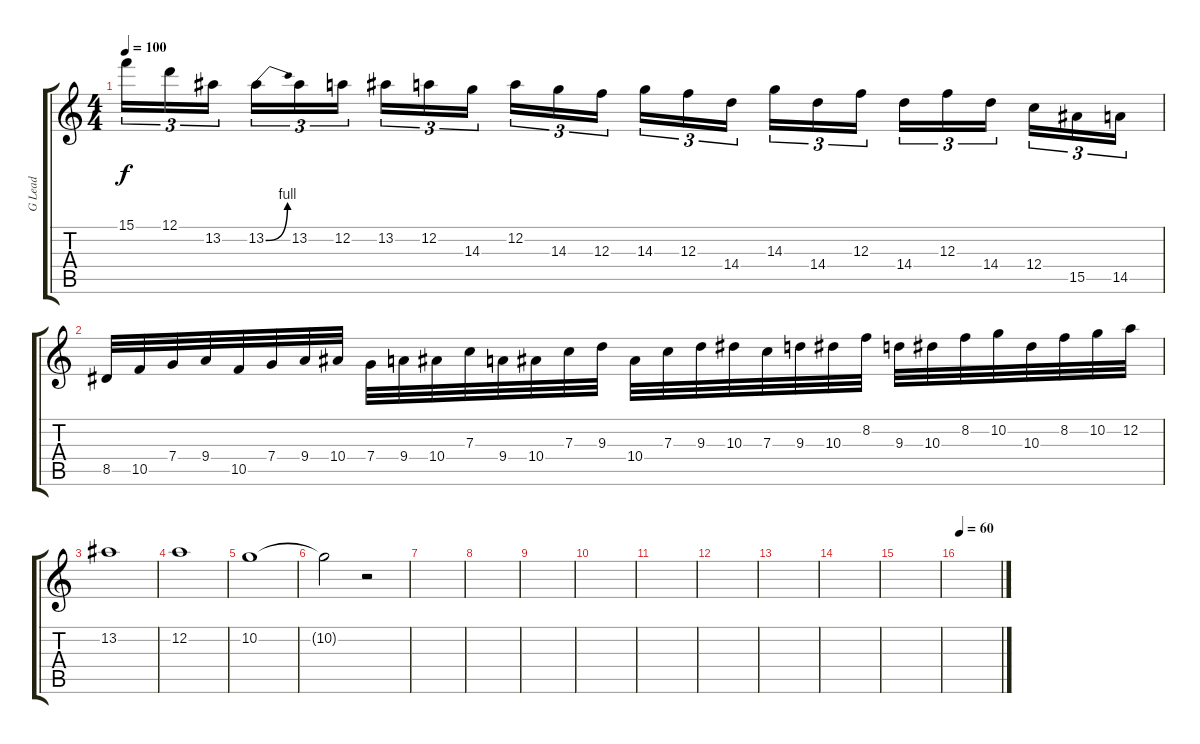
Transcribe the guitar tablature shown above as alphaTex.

\track ("G Lead" "G Lead") {instrument distortionguitar}
\staff {score tabs}
\tuning (D4 A3 F3 C3 G2 C2) {hide}
\ts (4 4)
\tempo 100
\clef g2
\ks c
15.1.16{tu (3 2) dy f} 12.1.16{tu (3 2)} 13.2.16{tu (3 2) beam splitsecondary} 13.2{be (bend 0 0 60 4)}.16{tu (3 2)} 13.2.16{tu (3 2)} 12.2.16{tu (3 2)} 13.2.16{tu (3 2)} 12.2.16{tu (3 2)} 14.3.16{tu (3 2) beam splitsecondary} 12.2.16{tu (3 2)} 14.3.16{tu (3 2)} 12.3.16{tu (3 2)} 14.3.16{tu (3 2)} 12.3.16{tu (3 2)} 14.4.16{tu (3 2) beam splitsecondary} 14.3.16{tu (3 2)} 14.4.16{tu (3 2)} 12.3.16{tu (3 2)} 14.4.16{tu (3 2)} 12.3.16{tu (3 2)} 14.4.16{tu (3 2) beam splitsecondary} 12.4.16{tu (3 2)} 15.5.16{tu (3 2)} 14.5.16{tu (3 2)} |
8.5.32 10.5.32 7.4.32 9.4.32 10.5.32 7.4.32 9.4.32 10.4.32 7.4.32 9.4.32 10.4.32 7.3.32 9.4.32 10.4.32 7.3.32 9.3.32 10.4.32 7.3.32 9.3.32 10.3.32 7.3.32 9.3.32 10.3.32 8.2.32 9.3.32 10.3.32 8.2.32 10.2.32 10.3.32 8.2.32 10.2.32 12.2.32 |
13.2.1{volume 12} |
12.2.1 |
10.2.1 |
10.2{t}.2 r.2 |
|
|
|
|
|
|
|
|
|
\tempo 60
